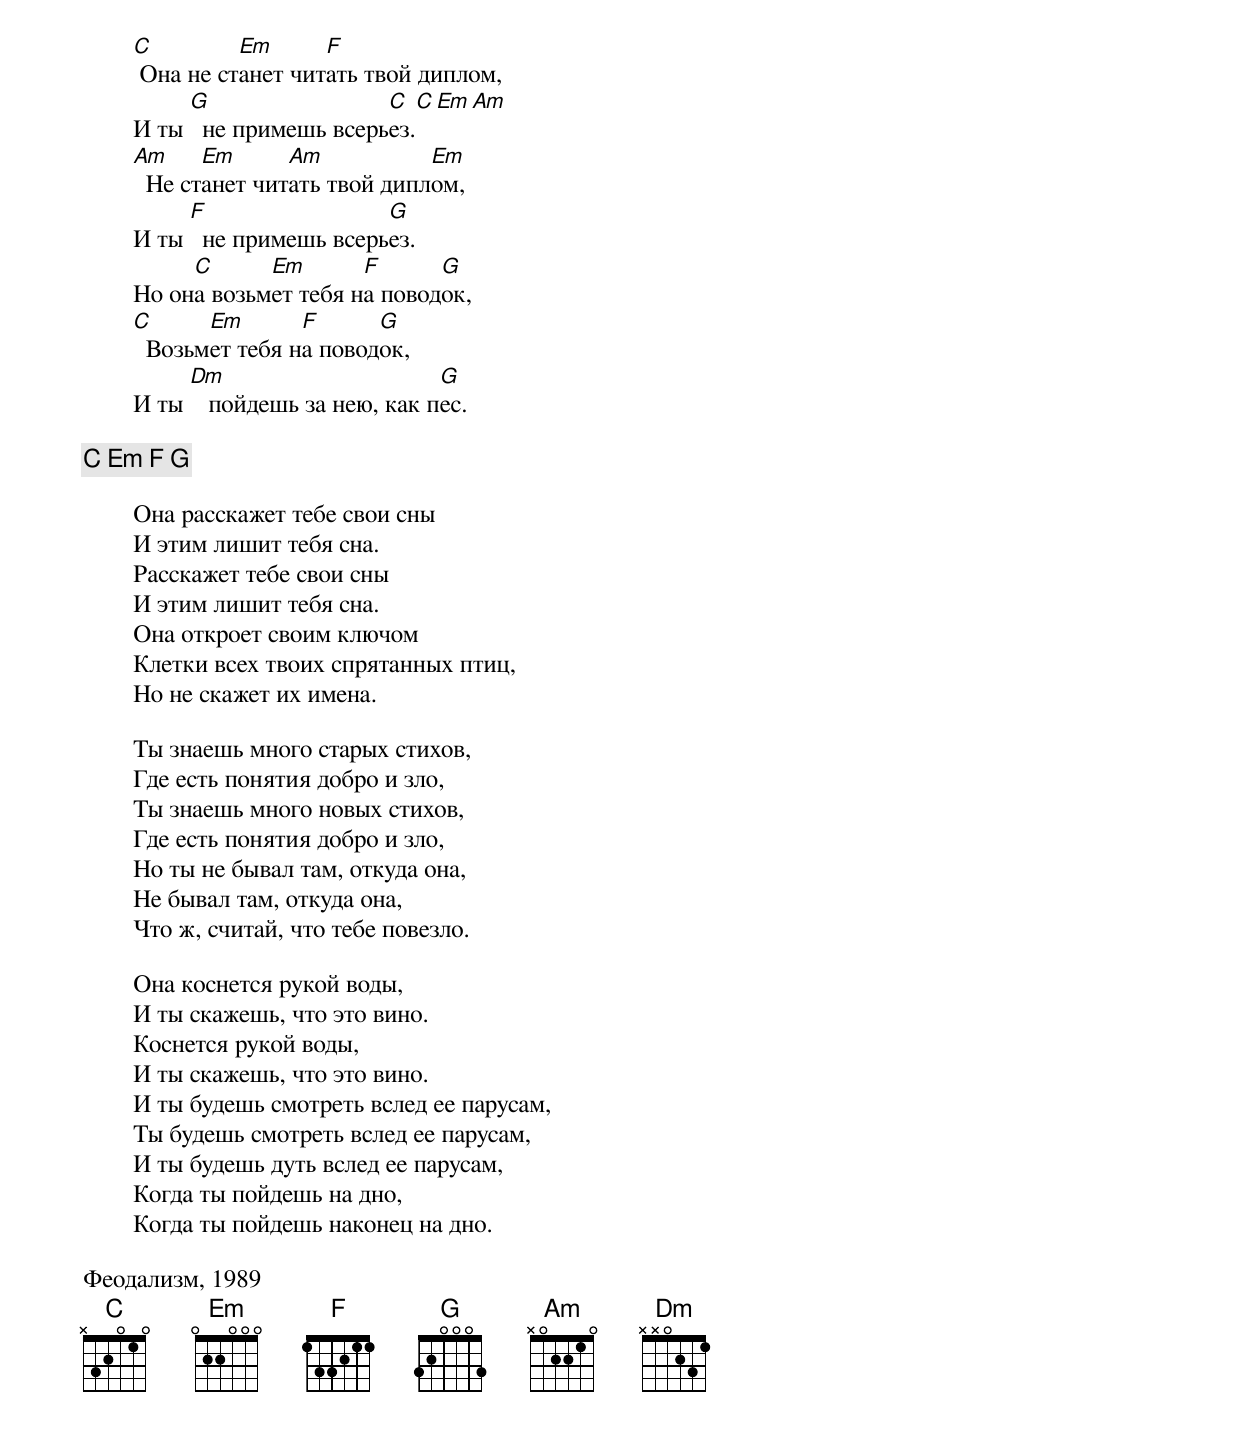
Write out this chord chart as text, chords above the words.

	C         Em      F
	 Она не станет читать твой диплом,
	     G                 C  C Em Am
	И ты   не примешь всерьез.
	Am     Em      Am           Em
	  Не станет читать твой диплом,
	     F                 G
	И ты   не примешь всерьез.
	     C      Em       F      G
	Но она возьмет тебя на поводок,
	С      Em       F      G
	  Возьмет тебя на поводок,
	     Dm                      G
	И ты    пойдешь за нею, как пес.

	[C Em F G]

	Она расскажет тебе свои сны
	И этим лишит тебя сна.
	Расскажет тебе свои сны
	И этим лишит тебя сна.
	Она откроет своим ключом
	Клетки всех твоих спрятанных птиц,
	Но не скажет их имена.

	Ты знаешь много старых стихов,
	Где есть понятия добро и зло,
	Ты знаешь много новых стихов,
	Где есть понятия добро и зло,
	Но ты не бывал там, откуда она,
	Не бывал там, откуда она,
	Что ж, считай, что тебе повезло.

	Она коснется рукой воды,
	И ты скажешь, что это вино.
	Коснется рукой воды,
	И ты скажешь, что это вино.
	И ты будешь смотреть вслед ее парусам,
	Ты будешь смотреть вслед ее парусам,
	И ты будешь дуть вслед ее парусам,
	Когда ты пойдешь на дно,
	Когда ты пойдешь наконец на дно.

Феодализм, 1989
